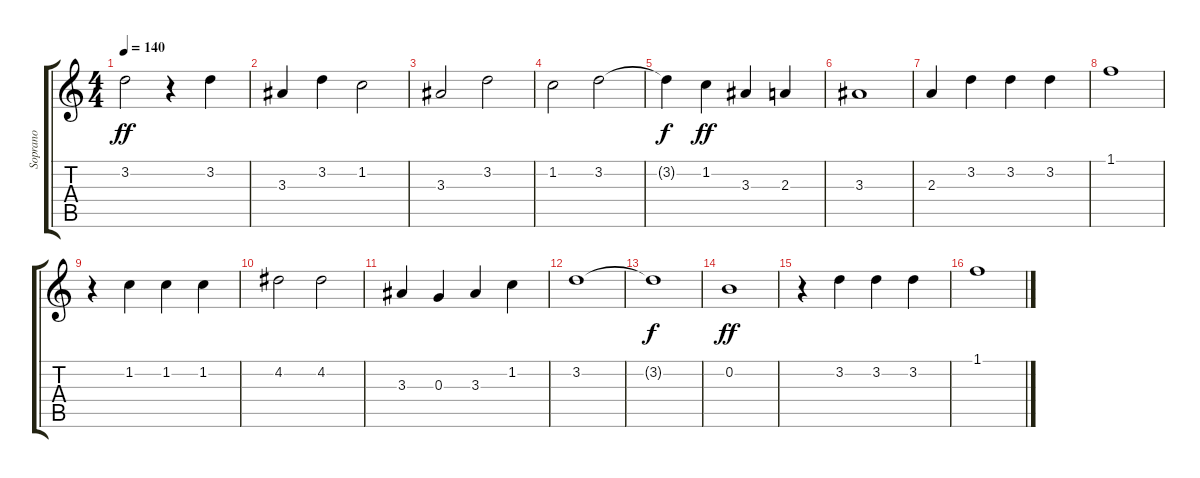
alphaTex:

\track ("Soprano" "Soprano") {instrument electricguitarclean}
\staff {score tabs}
\tuning (E4 B3 G3 D3 A2 E2) {hide}
\ts (4 4)
\tempo 140
\clef g2
\ks c
3.2.2{dy ff} r.4 3.2.4 |
3.3.4 3.2.4 1.2.2 |
3.3.2 3.2.2 |
1.2.2 3.2.2 |
3.2{t}.4{dy f} 1.2.4{dy ff} 3.3.4 2.3.4 |
3.3.1 |
2.3.4 3.2.4 3.2.4 3.2.4 |
1.1.1 |
r.4 1.2.4 1.2.4 1.2.4 |
4.2.2 4.2.2 |
3.3.4 0.3.4 3.3.4 1.2.4 |
3.2.1 |
3.2{t}.1{dy f} |
0.2.1{dy ff} |
r.4 3.2.4 3.2.4 3.2.4 |
1.1.1
